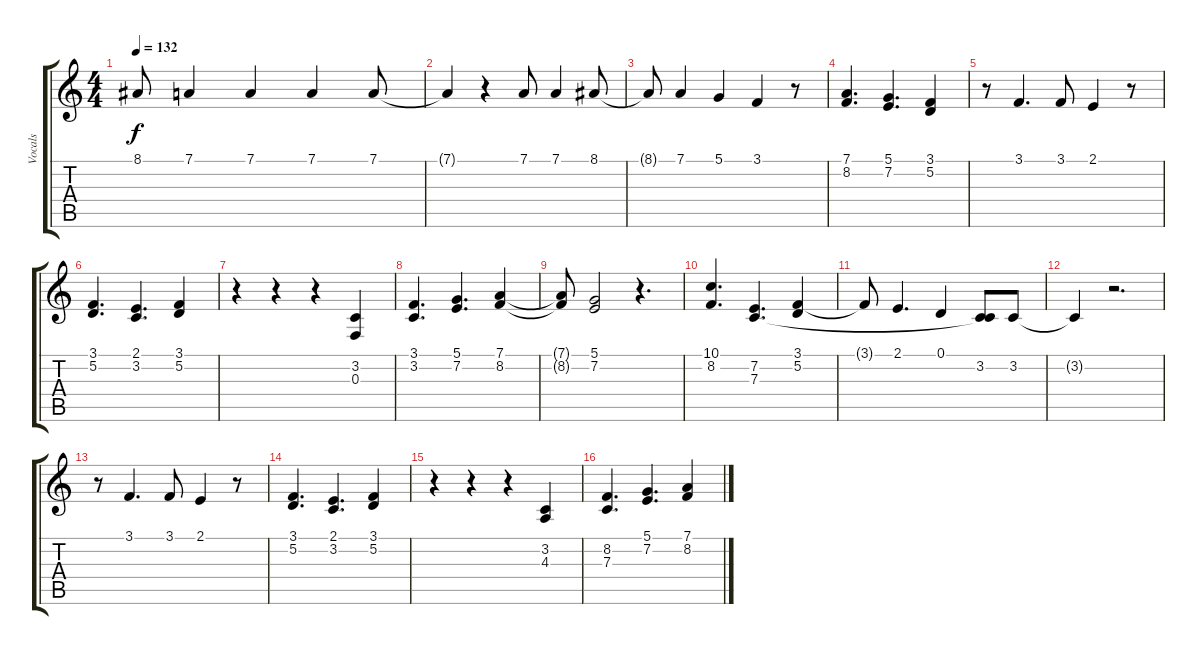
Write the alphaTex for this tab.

\track ("Vocals" "Vocals") {instrument lead2sawtooth}
\staff {score tabs}
\tuning (D4 A3 F3 C3 G2 D2) {hide}
\ts (4 4)
\tempo 132
\clef g2
\ks c
8.1.8{dy f} 7.1.4 7.1.4 7.1.4 7.1.8 |
7.1{t}.4 r.4 7.1.8 7.1.4 8.1.8 |
8.1{t}.8 7.1.4 5.1.4 3.1.4 r.8 |
(7.1 8.2).4{d} (5.1 7.2).4{d} (3.1 5.2).4 |
r.8 3.1.4{d} 3.1.8 2.1.4 r.8 |
(3.1 5.2).4{d} (2.1 3.2).4{d} (3.1 5.2).4 |
r.4 r.4 r.4 (3.2 0.3).4 |
(3.1 3.2).4{d} (5.1 7.2).4{d} (7.1 8.2).4 |
(7.1{t} 8.2{t}).8 (5.1 7.2).2 r.4{d} |
(10.1 8.2).4{d} (7.2 7.3).4{d} (3.1 5.2).4 |
3.1{t}.8 2.1.4{d} 0.1.4 (3.2 7.3{t}).8 3.2.8 |
3.2{t}.4 r.2{d} |
r.8 3.1.4{d} 3.1.8 2.1.4 r.8 |
(3.1 5.2).4{d} (2.1 3.2).4{d} (3.1 5.2).4 |
r.4 r.4 r.4 (3.2 4.3).4 |
(8.2 7.3).4{d} (5.1 7.2).4{d} (7.1 8.2).4
